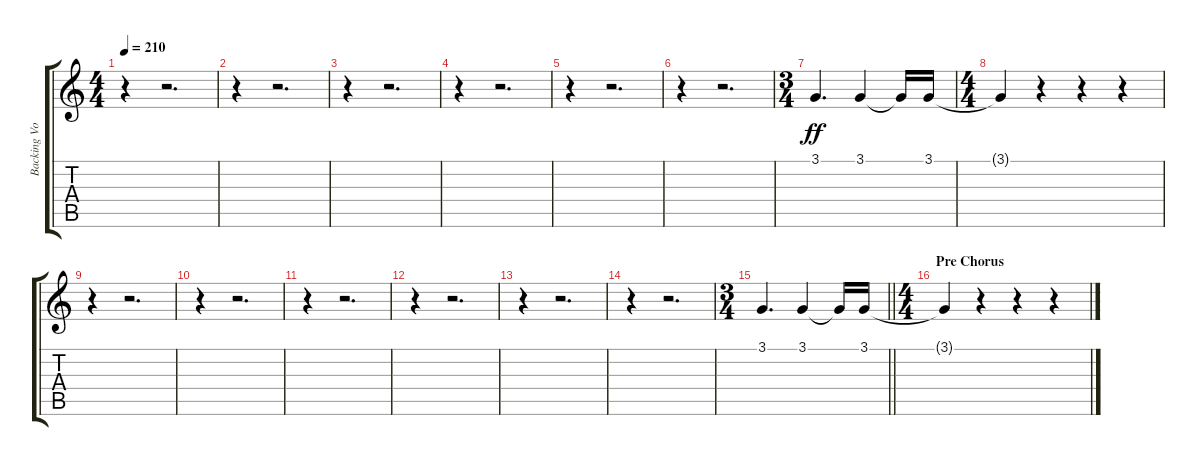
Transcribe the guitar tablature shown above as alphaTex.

\track ("Backing Vocals" "Backing Vo") {instrument oboe}
\staff {score tabs}
\tuning (E4 B3 G3 D3 A2 E2) {hide}
\ts (4 4)
\tempo 210
\clef g2
\ks c
r.4{dy ff} r.2{d} |
r.4 r.2{d} |
r.4 r.2{d} |
r.4 r.2{d} |
r.4 r.2{d} |
r.4 r.2{d} |
\ts (3 4)
3.1.4{d} 3.1.4 3.1{t}.16 3.1.16 |
\ts (4 4)
3.1{t}.4 r.4 r.4 r.4 |
r.4 r.2{d} |
r.4 r.2{d} |
r.4 r.2{d} |
r.4 r.2{d} |
r.4 r.2{d} |
r.4 r.2{d} |
\ts (3 4)
\barLineRight lightlight
3.1.4{d} 3.1.4 3.1{t}.16 3.1.16 |
\ts (4 4)
\section ("" "Pre Chorus")
3.1{t}.4 r.4 r.4 r.4
